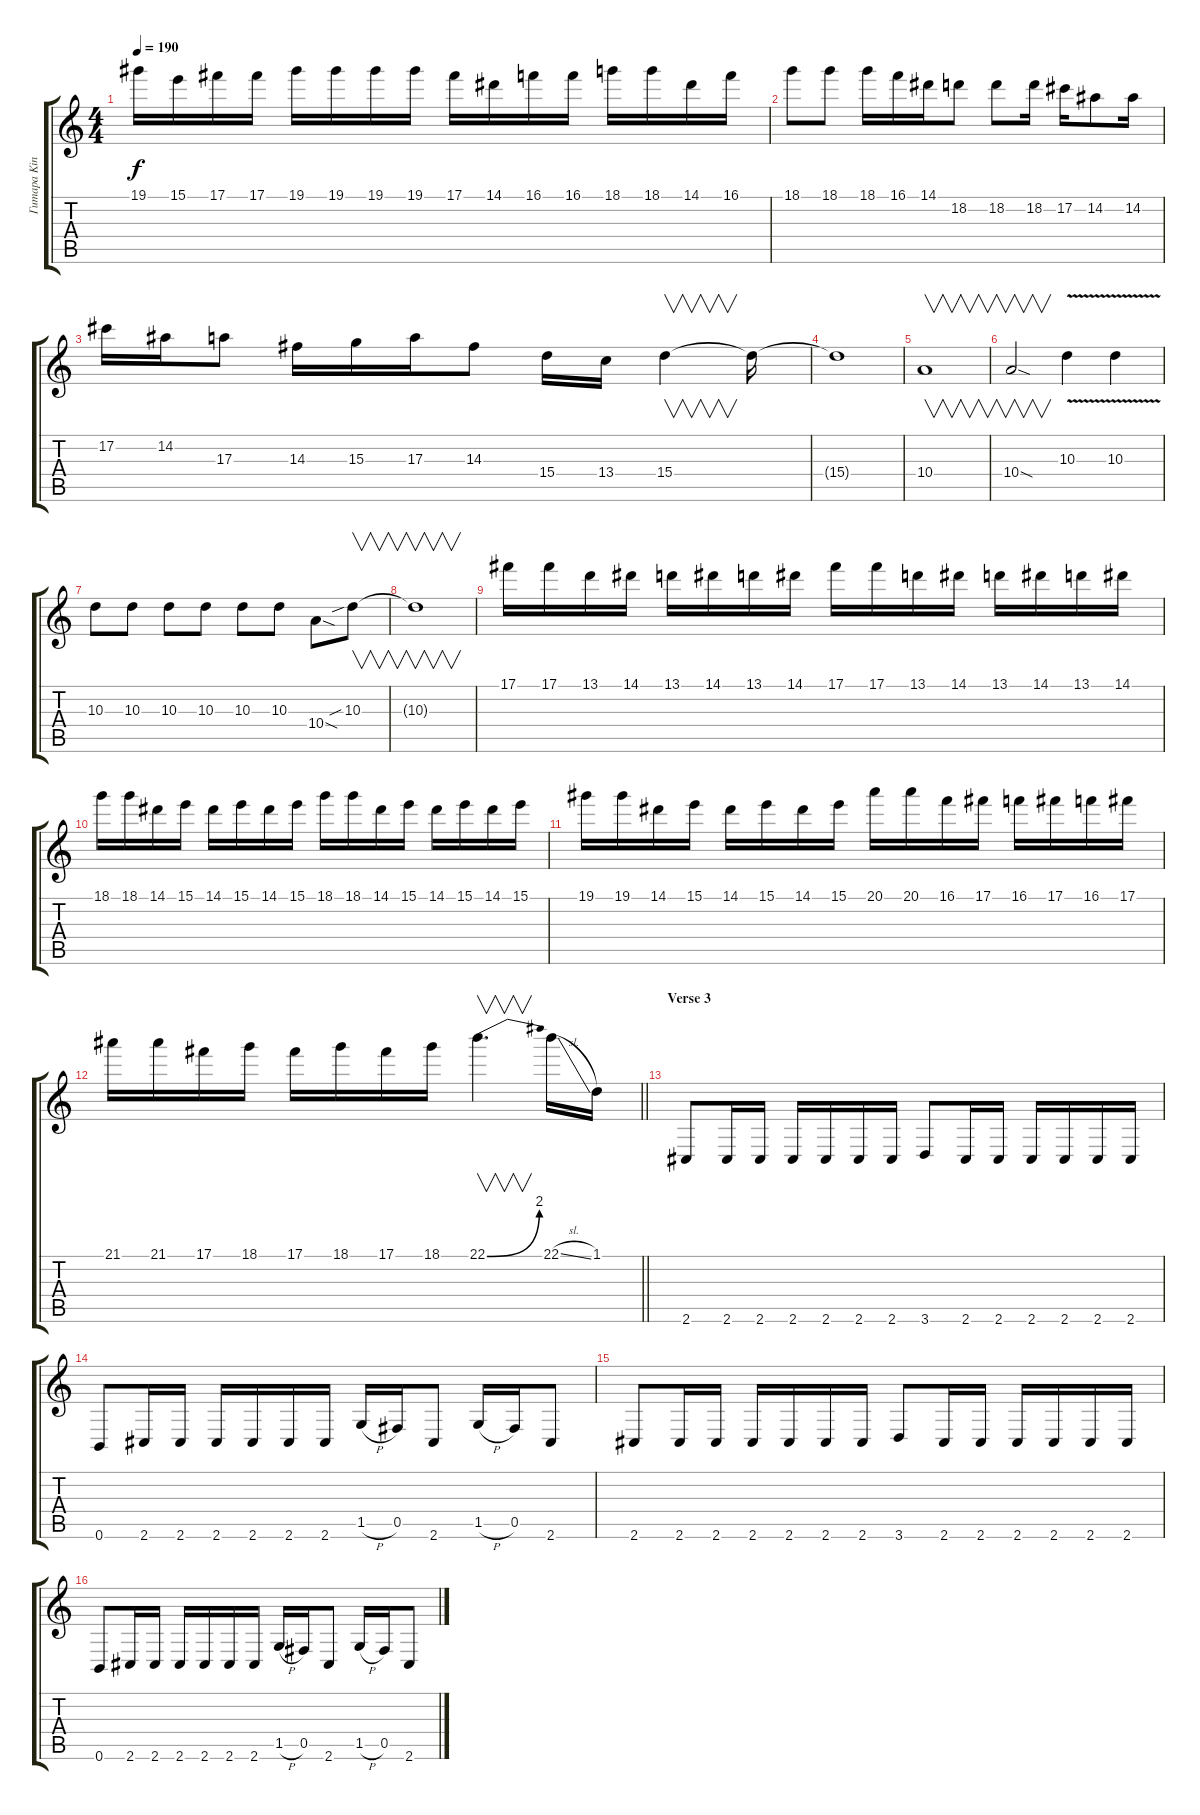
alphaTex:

\track ("Гитара King" "Гитара Kin") {instrument distortionguitar}
\staff {score tabs}
\tuning (Db4 Ab3 E3 B2 Gb2 B1) {hide}
\ts (4 4)
\tempo 190
\clef g2
\ks c
19.1.16{dy f} 15.1.16 17.1.16 17.1.16 19.1.16 19.1.16 19.1.16 19.1.16 17.1.16 14.1.16 16.1.16 16.1.16 18.1.16 18.1.16 14.1.16 16.1.16 |
18.1.8 18.1.8 18.1.16 16.1.16 14.1.16 18.2.8 18.2.8 18.2.16 17.2.16 14.2.8 14.2.16 |
17.2.16 14.2.16 17.3.8 14.3.16 15.3.16 17.3.16 14.3.8 15.4.16 13.4.16 15.4.4{v} 15.4{t}.16 |
15.4{t}.1 |
10.4.1{v} |
10.4{sod}.2{v} 10.3{v}.4 10.3{v}.4 |
10.3.8 10.3.8 10.3.8 10.3.8 10.3.8 10.3.8 10.4{sod}.8 10.3{sib}.8{v} |
10.3{t}.1{v} |
17.1.16 17.1.16 13.1.16 14.1.16 13.1.16 14.1.16 13.1.16 14.1.16 17.1.16 17.1.16 13.1.16 14.1.16 13.1.16 14.1.16 13.1.16 14.1.16 |
18.1.16 18.1.16 14.1.16 15.1.16 14.1.16 15.1.16 14.1.16 15.1.16 18.1.16 18.1.16 14.1.16 15.1.16 14.1.16 15.1.16 14.1.16 15.1.16 |
19.1.16 19.1.16 14.1.16 15.1.16 14.1.16 15.1.16 14.1.16 15.1.16 20.1.16 20.1.16 16.1.16 17.1.16 16.1.16 17.1.16 16.1.16 17.1.16 |
\barLineRight lightlight
21.1.16 21.1.16 17.1.16 18.1.16 17.1.16 18.1.16 17.1.16 18.1.16 22.1{be (bend 0 0 60 8)}.4{v d} 22.1{sl}.16 1.1.16 |
\section ("" "Verse 3")
2.6.8 2.6.16 2.6.16 2.6.16 2.6.16 2.6.16 2.6.16 3.6.8 2.6.16 2.6.16 2.6.16 2.6.16 2.6.16 2.6.16 |
0.6.8 2.6.16 2.6.16 2.6.16 2.6.16 2.6.16 2.6.16 1.5{h}.16 0.5.16 2.6.8 1.5{h}.16 0.5.16 2.6.8 |
2.6.8 2.6.16 2.6.16 2.6.16 2.6.16 2.6.16 2.6.16 3.6.8 2.6.16 2.6.16 2.6.16 2.6.16 2.6.16 2.6.16 |
0.6.8 2.6.16 2.6.16 2.6.16 2.6.16 2.6.16 2.6.16 1.5{h}.16 0.5.16 2.6.8 1.5{h}.16 0.5.16 2.6.8
